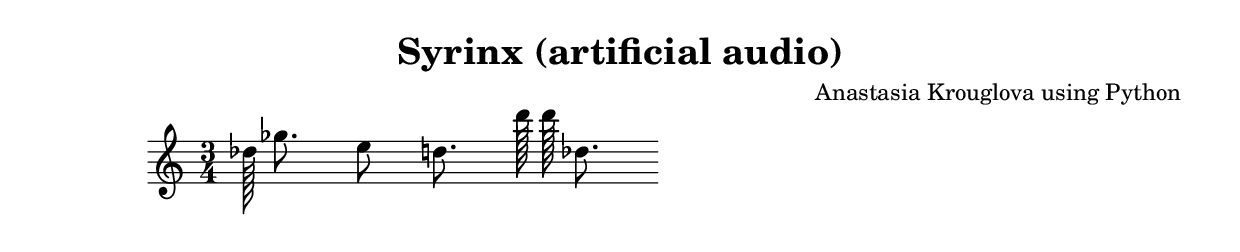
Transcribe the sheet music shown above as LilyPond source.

\header {
  title = "Syrinx (artificial audio)"
  composer = "Anastasia Krouglova using Python"
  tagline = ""
}{
\new PianoStaff << 
  \new Staff {\time3/4des''128ges''8.e''8d''8.d'''128d'''128des''8.}
>>
}

